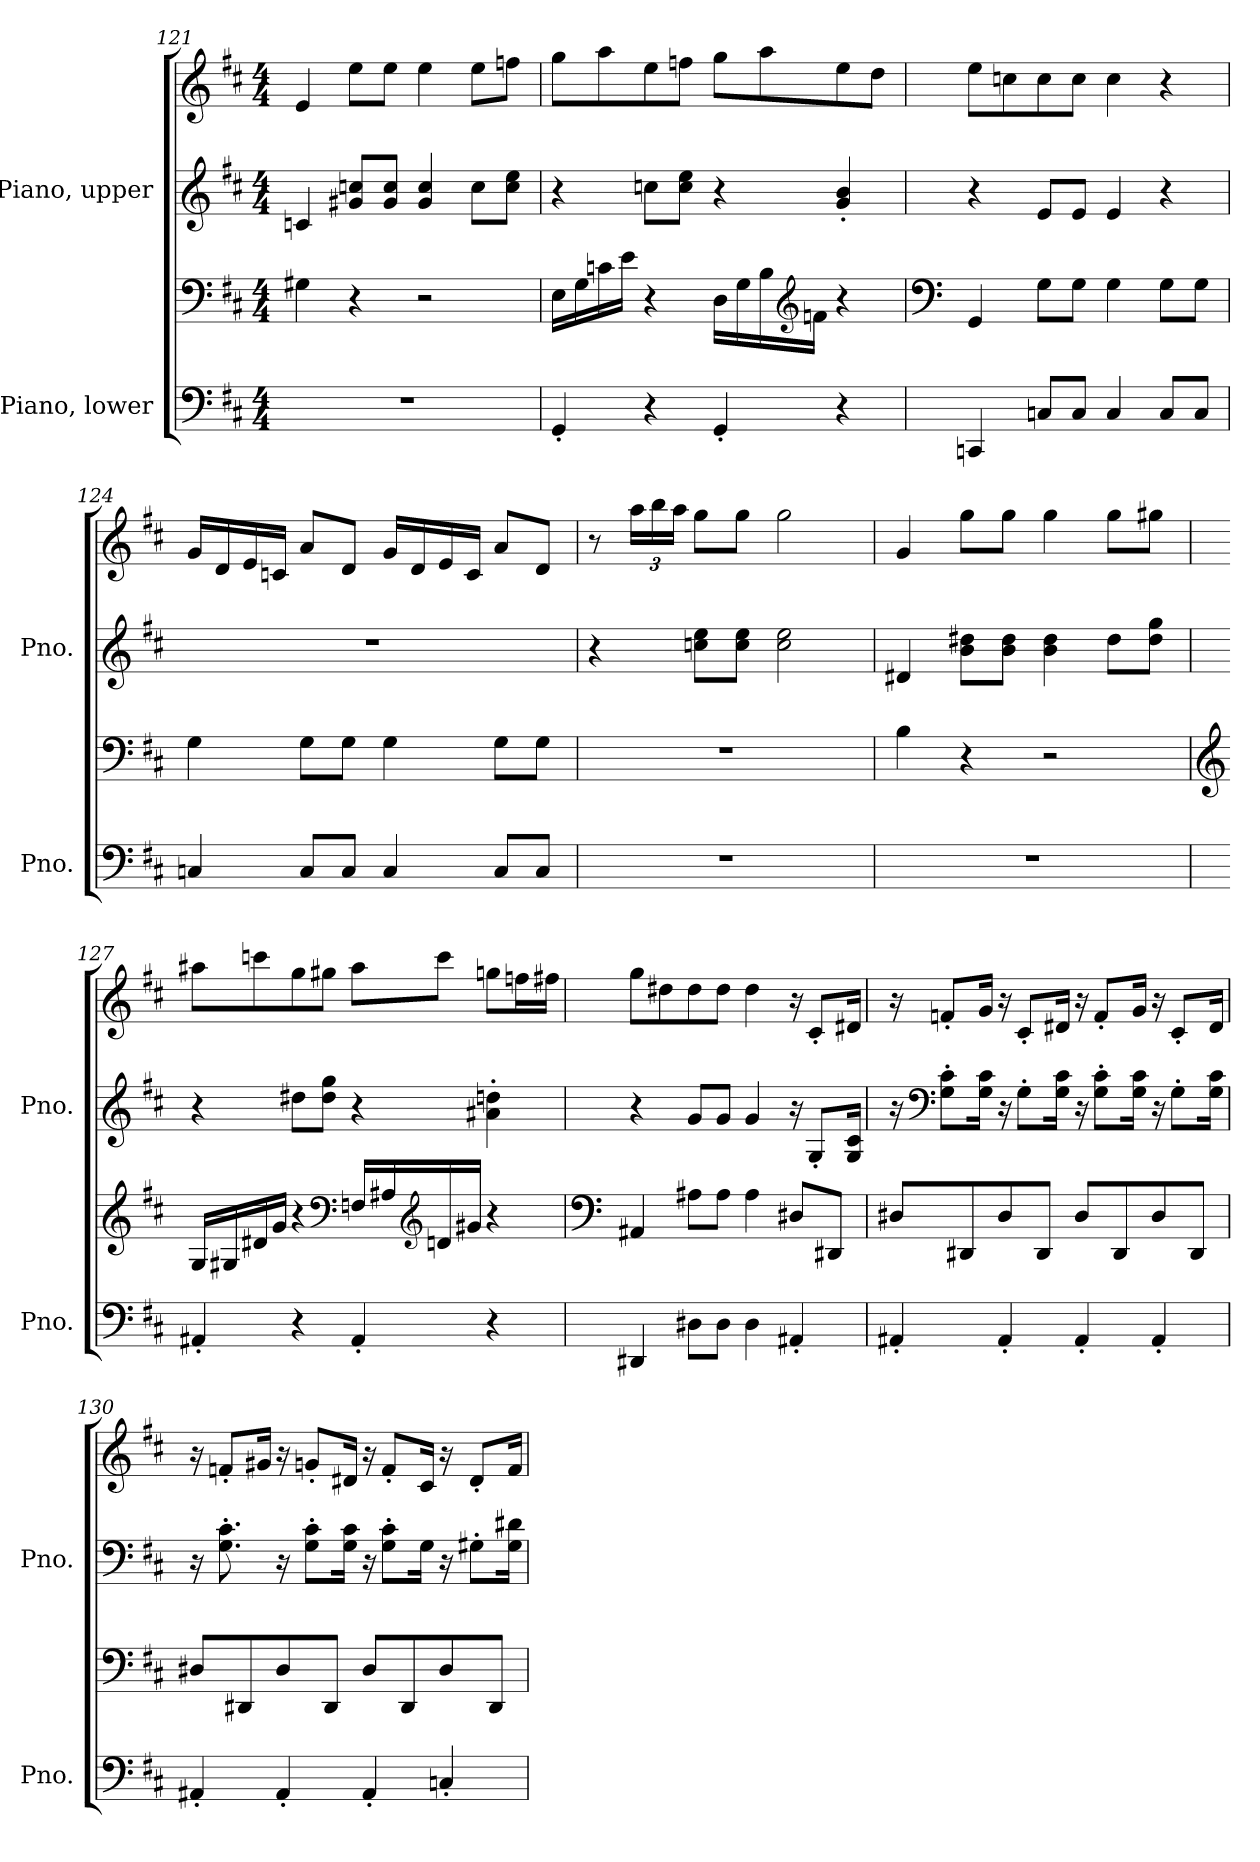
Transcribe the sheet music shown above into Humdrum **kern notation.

**kern	**kern	**kern	**kern
*part2	*part2	*part1	*part1
*staff4	*staff3	*staff2	*staff1
*I"Piano, lower	*	*I"Piano, upper	*
*I'Pno.	*	*I'Pno.	*
*clefF4	*clefF4	*clefG2	*clefG2
*k[f#c#]	*k[f#c#]	*k[f#c#]	*k[f#c#]
*M4/4	*M4/4	*M4/4	*M4/4
=121	=121	=121	=121
1r	4G#X\	4cn/	4e/
.	4r	8g#X/ 8ccn/L	8ee\L
.	.	8g#/ 8cc/J	8ee\J
.	2r	4g#/ 4cc/	4ee\
.	.	8cc\L	8ee\L
.	.	8cc\ 8ee\J	8ffn\J
!!LO:LB:g=z
=122	=122	=122	=122
4GG'/	16E\LL	4r	8gg\L
.	16G\	.	.
.	16cn\	.	8aa\
.	16e\JJ	.	.
4r	4r	8ccn\L	8ee\
.	.	8cc\ 8ee\J	8ffn\J
4GG'/	16D\LL	4r	8gg\L
.	16G\	.	.
.	16B\	.	8aa\
*	*clefG2	*	*
.	16fn\JJ	.	.
4r	4r	4g/' 4b/'	8ee\
.	.	.	8dd\J
=123	=123	=123	=123
*	*clefF4	*	*
4CCn/	4GG/	4r	8ee\L
.	.	.	8ccn\
8Cn/L	8G\L	8e/L	8cc\
8C/J	8G\J	8e/J	8cc\J
4C/	4G\	4e/	4cc\
8C/L	8G\L	4r	4r
8C/J	8G\J	.	.
=124	=124	=124	=124
4Cn/	4G\	1r	16g/LL
.	.	.	16d/
.	.	.	16e/
.	.	.	16cn/JJ
8C/L	8G\L	.	8a/L
8C/J	8G\J	.	8d/J
4C/	4G\	.	16g/LL
.	.	.	16d/
.	.	.	16e/
.	.	.	16c/JJ
8C/L	8G\L	.	8a/L
8C/J	8G\J	.	8d/J
!!LO:PB:g=z
=125	=125	=125	=125
1r	1r	4r	8r
*	*	*	*Xbrackettup
.	.	.	24aa\LL
.	.	.	24bb\
.	.	.	24aa\JJ
.	.	8ccn\ 8ee\L	8gg\L
.	.	8cc\ 8ee\J	8gg\J
.	.	2cc\ 2ee\	2gg\
=126	=126	=126	=126
1r	4B\	4d#X/	4g/
.	4r	8b\ 8dd#X\L	8gg\L
.	.	8b\ 8dd#\J	8gg\J
.	2r	4b\ 4dd#\	4gg\
.	.	8dd#\L	8gg\L
.	.	8dd#\ 8gg\J	8gg#X\J
=127	=127	=127	=127
*	*clefG2	*	*
4AA#X'/	16G/LL	4r	8aa#X\L
.	16G#X/	.	.
.	16d#X/	.	8cccn\
.	16g/JJ	.	.
4r	4r	8dd#X\L	8gg\
.	.	8dd#\ 8gg\J	8gg#X\J
*	*clefF4	*	*
4AA#'/	16Fn/LL	4r	8aa#\L
.	16A#X/	.	.
*	*clefG2	*	*
.	16dn/	.	8ccc\J
.	16g#X/JJ	.	.
4r	4r	4a#X\' 4ddn\'	8ggn\L
.	.	.	16ffn\L
.	.	.	16ff#X\JJ
!!LO:LB:g=z
=128	=128	=128	=128
*	*clefF4	*	*
4DD#X/	4AA#X/	4r	8gg\L
.	.	.	8dd#X\
8D#X\L	8A#X\L	8g/L	8dd#\
8D#\J	8A#\J	8g/J	8dd#\J
4D#\	4A#\	4g/	4dd#\
4AA#X'/	8D#X/L	16r	16r
.	.	8G'/L	8c#'/L
.	8DD#X/J	.	.
.	.	16G/ 16c#/Jk	16d#X/Jk
=129	=129	=129	=129
4AA#X'/	8D#X/L	16r	16r
*	*	*clefF4	*
.	.	8G\' 8c#\'L	8fn'/L
.	8DD#X/	.	.
.	.	16G\ 16c#\Jk	16g/Jk
4AA#'/	8D#/	16r	16r
.	.	8G'\L	8c#'/L
.	8DD#/J	.	.
.	.	16G\ 16c#\Jk	16d#X/Jk
4AA#'/	8D#/L	16r	16r
.	.	8G\' 8c#\'L	8f'/L
.	8DD#/	.	.
.	.	16G\ 16c#\Jk	16g/Jk
4AA#'/	8D#/	16r	16r
.	.	8G'\L	8c#'/L
.	8DD#/J	.	.
.	.	16G\ 16c#\Jk	16d#/Jk
!!LO:LB:g=z
=130	=130	=130	=130
4AA#X'/	8D#X/L	16r	16r
.	.	8.G\' 8.c#\'	8fn'/L
.	8DD#X/	.	.
.	.	.	16g#X/Jk
4AA#'/	8D#/	16r	16r
.	.	8G\' 8c#\'L	8gn'/L
.	8DD#/J	.	.
.	.	16G\ 16c#\Jk	16d#X/Jk
4AA#'/	8D#/L	16r	16r
.	.	8G\' 8c#\'L	8f'/L
.	8DD#/	.	.
.	.	16G\Jk	16c#/Jk
4Cn'/	8D#/	16r	16r
.	.	8G#X'\L	8d#'/L
.	8DD#/J	.	.
.	.	16G#\ 16d#X\Jk	16f/Jk
=	=	=	=
*-	*-	*-	*-
